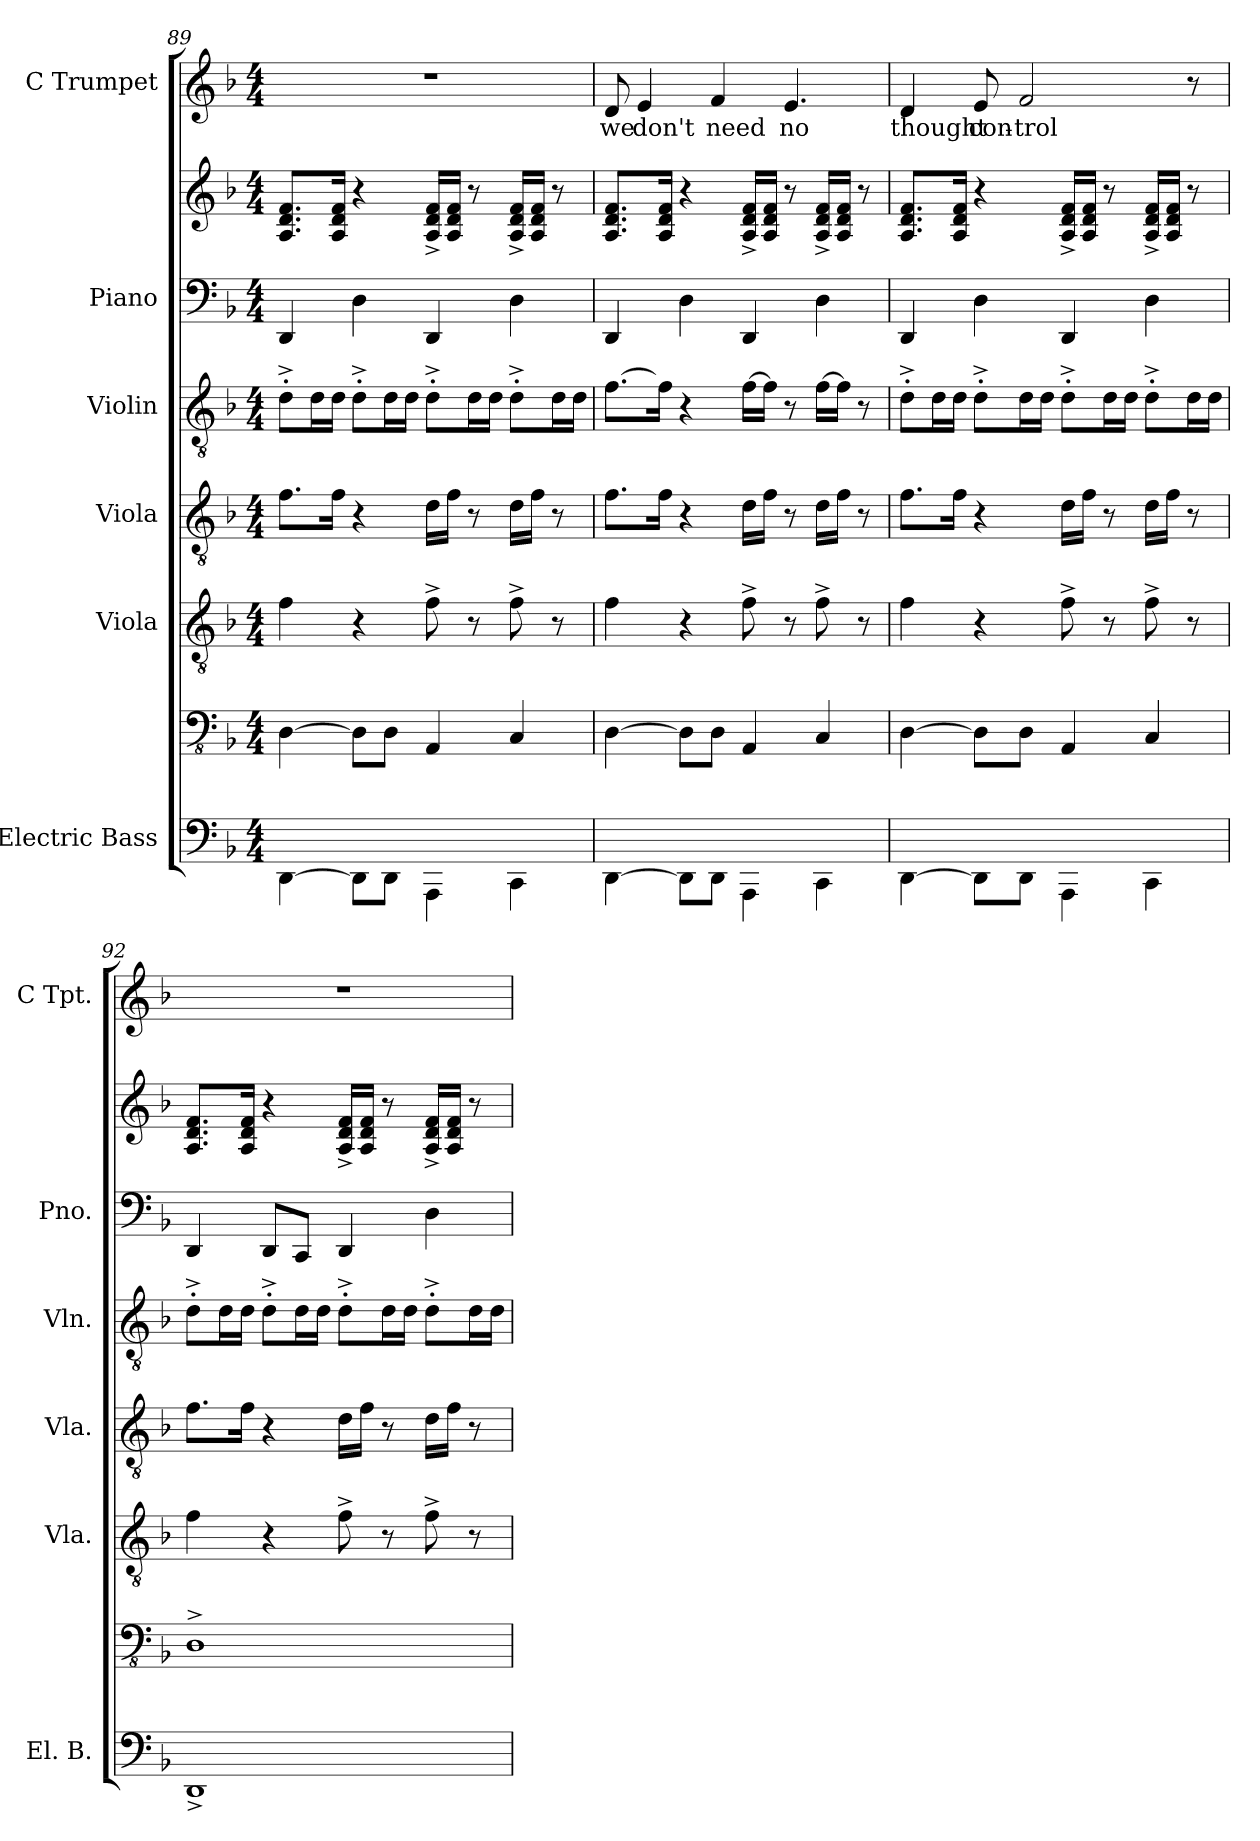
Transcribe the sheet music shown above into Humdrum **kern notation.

**kern	**kern	**kern	**kern	**kern	**kern	**kern	**kern	**text
*part6	*part6	*part5	*part4	*part3	*part2	*part2	*part1	*part1
*staff8	*staff7	*staff6	*staff5	*staff4	*staff3	*staff2	*staff1	*staff1
*I"Electric Bass	*	*I"Viola	*I"Viola	*I"Violin	*I"Piano	*	*I"C Trumpet	*
*I'El. B.	*	*I'Vla.	*I'Vla.	*I'Vln.	*I'Pno.	*	*I'C Tpt.	*
*	*clefFv4	*clefGv2	*clefGv2	*clefGv2	*clefF4	*clefG2	*clefG2	*
*k[b-]	*k[b-]	*k[b-]	*k[b-]	*k[b-]	*k[b-]	*k[b-]	*k[b-]	*
*M4/4	*M4/4	*M4/4	*M4/4	*M4/4	*M4/4	*M4/4	*M4/4	*
=89	=89	=89	=89	=89	=89	=89	=89	=89
[4DD\	[4DD\	4f\	8.f\L	8d'^\L	4DD/	8.A/ 8.d/ 8.f/L	1r	.
.	.	.	.	16d\L	.	.	.	.
.	.	.	16f\Jk	16d\JJ	.	16A/ 16d/ 16f/Jk	.	.
8DD\L]	8DD\L]	4r	4r	8d'^\L	4D\	4r	.	.
8DD\J	8DD\J	.	.	16d\L	.	.	.	.
.	.	.	.	16d\JJ	.	.	.	.
4AAA\	4AAA/	8f^\	16d\LL	8d'^\L	4DD/	16A/^ 16d/^ 16f/^LL	.	.
.	.	.	16f\JJ	.	.	16A/ 16d/ 16f/JJ	.	.
.	.	8r	8r	16d\L	.	8r	.	.
.	.	.	.	16d\JJ	.	.	.	.
4CC\	4CC/	8f^\	16d\LL	8d'^\L	4D\	16A/^ 16d/^ 16f/^LL	.	.
.	.	.	16f\JJ	.	.	16A/ 16d/ 16f/JJ	.	.
.	.	8r	8r	16d\L	.	8r	.	.
.	.	.	.	16d\JJ	.	.	.	.
=90	=90	=90	=90	=90	=90	=90	=90	=90
[4DD\	[4DD\	4f\	8.f\L	[8.f\L	4DD/	8.A/ 8.d/ 8.f/L	8d/	we
.	.	.	.	.	.	.	4e/	don't
.	.	.	16f\Jk	16f\Jk]	.	16A/ 16d/ 16f/Jk	.	.
8DD\L]	8DD\L]	4r	4r	4r	4D\	4r	.	.
8DD\J	8DD\J	.	.	.	.	.	4f/	need
4AAA\	4AAA/	8f^\	16d\LL	[16f\LL	4DD/	16A/^ 16d/^ 16f/^LL	.	.
.	.	.	16f\JJ	16f\JJ]	.	16A/ 16d/ 16f/JJ	.	.
.	.	8r	8r	8r	.	8r	4.e/	no
4CC\	4CC/	8f^\	16d\LL	[16f\LL	4D\	16A/^ 16d/^ 16f/^LL	.	.
.	.	.	16f\JJ	16f\JJ]	.	16A/ 16d/ 16f/JJ	.	.
.	.	8r	8r	8r	.	8r	.	.
!!LO:LB:g=z
=91	=91	=91	=91	=91	=91	=91	=91	=91
[4DD\	[4DD\	4f\	8.f\L	8d'^\L	4DD/	8.A/ 8.d/ 8.f/L	4d/	thought
.	.	.	.	16d\L	.	.	.	.
.	.	.	16f\Jk	16d\JJ	.	16A/ 16d/ 16f/Jk	.	.
8DD\L]	8DD\L]	4r	4r	8d'^\L	4D\	4r	8e/	con-
8DD\J	8DD\J	.	.	16d\L	.	.	2f/	-trol
.	.	.	.	16d\JJ	.	.	.	.
4AAA\	4AAA/	8f^\	16d\LL	8d'^\L	4DD/	16A/^ 16d/^ 16f/^LL	.	.
.	.	.	16f\JJ	.	.	16A/ 16d/ 16f/JJ	.	.
.	.	8r	8r	16d\L	.	8r	.	.
.	.	.	.	16d\JJ	.	.	.	.
4CC\	4CC/	8f^\	16d\LL	8d'^\L	4D\	16A/^ 16d/^ 16f/^LL	.	.
.	.	.	16f\JJ	.	.	16A/ 16d/ 16f/JJ	.	.
.	.	8r	8r	16d\L	.	8r	8r	.
.	.	.	.	16d\JJ	.	.	.	.
=92	=92	=92	=92	=92	=92	=92	=92	=92
1DD^	1DD^	4f\	8.f\L	8d'^\L	4DD/	8.A/ 8.d/ 8.f/L	1r	.
.	.	.	.	16d\L	.	.	.	.
.	.	.	16f\Jk	16d\JJ	.	16A/ 16d/ 16f/Jk	.	.
.	.	4r	4r	8d'^\L	8DD/L	4r	.	.
.	.	.	.	16d\L	8CC/J	.	.	.
.	.	.	.	16d\JJ	.	.	.	.
.	.	8f^\	16d\LL	8d'^\L	4DD/	16A/^ 16d/^ 16f/^LL	.	.
.	.	.	16f\JJ	.	.	16A/ 16d/ 16f/JJ	.	.
.	.	8r	8r	16d\L	.	8r	.	.
.	.	.	.	16d\JJ	.	.	.	.
.	.	8f^\	16d\LL	8d'^\L	4D\	16A/^ 16d/^ 16f/^LL	.	.
.	.	.	16f\JJ	.	.	16A/ 16d/ 16f/JJ	.	.
.	.	8r	8r	16d\L	.	8r	.	.
.	.	.	.	16d\JJ	.	.	.	.
=	=	=	=	=	=	=	=	=
*-	*-	*-	*-	*-	*-	*-	*-	*-
